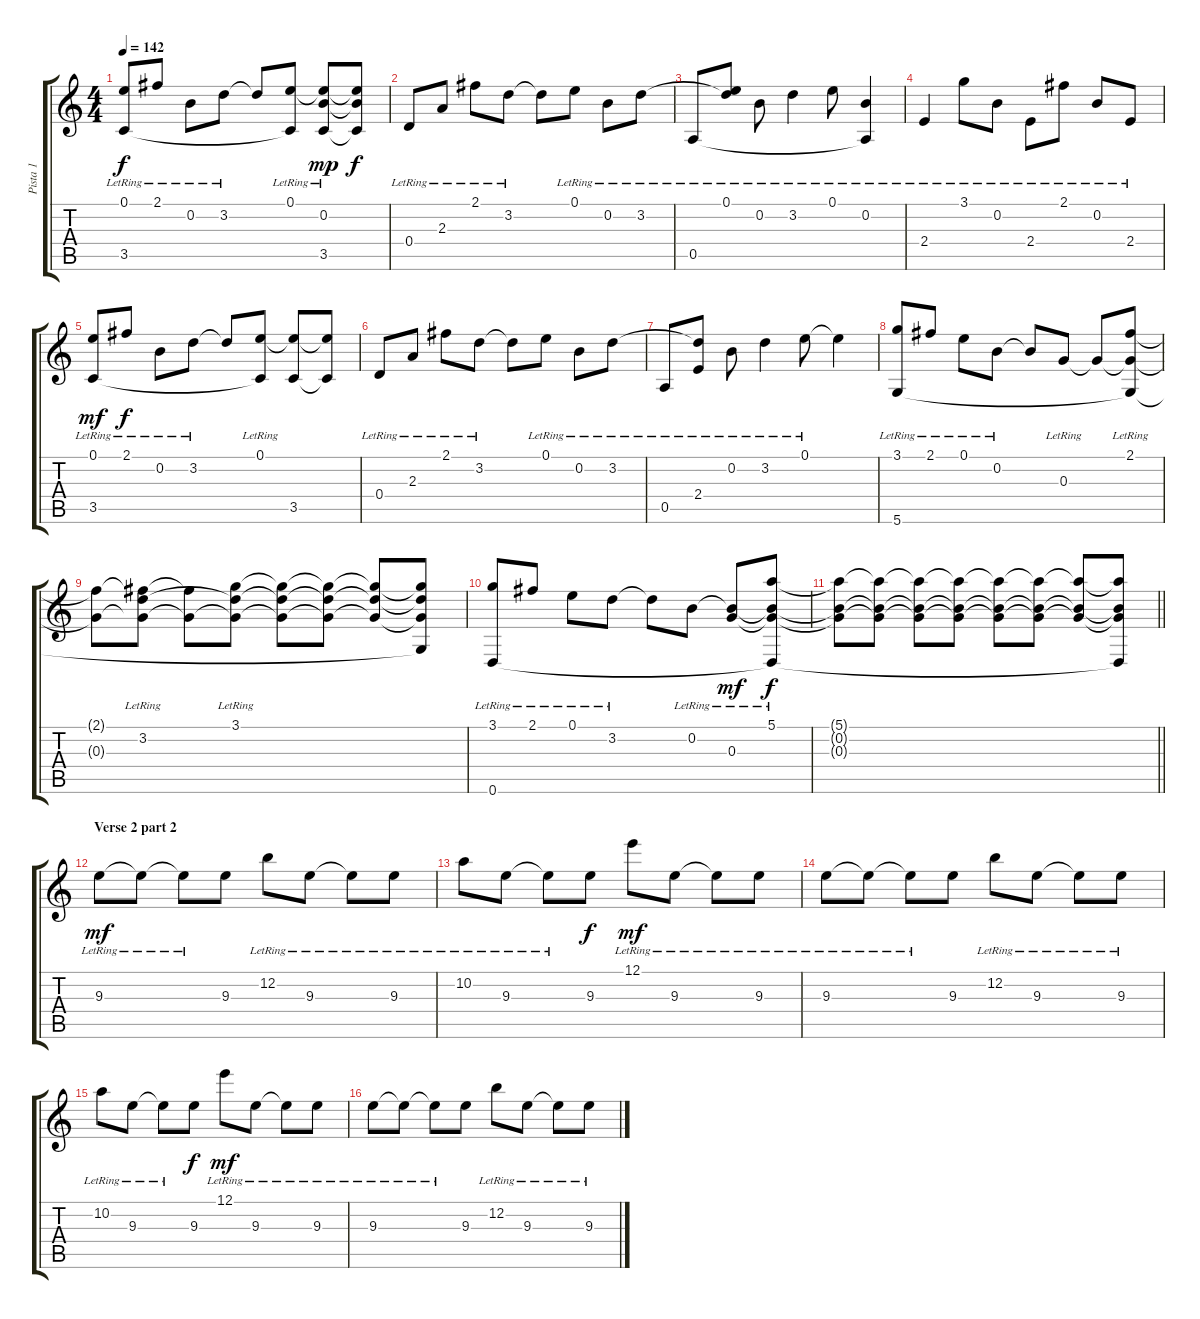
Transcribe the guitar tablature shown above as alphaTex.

\track ("Pista 1" "Pista 1") {instrument acousticguitarsteel}
\staff {score tabs}
\tuning (E4 B3 G3 D3 A2 D2) {hide}
\ts (4 4)
\tempo 142
\clef g2
\ks c
(0.1{lr} 3.5{lr}).8{dy f} 2.1{lr}.8 0.2{lr}.8 3.2{lr}.8 3.2{t}.8 (0.1{lr} 3.5{t}).8 (0.1{t} 0.2{lr} 3.5).8{dy mp} (0.1{t} 0.2{t} 3.5{t}).8{dy f} |
0.4{lr}.8 2.3{lr}.8 2.1{lr}.8 3.2{lr}.8 3.2{t}.8 0.1{lr}.8 0.2{lr}.8 3.2{lr}.8 |
0.5{lr}.8 (0.1{lr} 3.2{t}).8 0.2{lr}.8 3.2{lr}.4 0.1{lr}.8 (0.2{lr} 0.5{t}).4 |
2.4{lr}.4 3.1{lr}.8 0.2{lr}.8 2.4{lr}.8 2.1{lr}.8 0.2{lr}.8 2.4{lr}.8 |
(0.1{lr} 3.5{lr}).8{dy mf} 2.1{lr}.8{dy f} 0.2{lr}.8 3.2{lr}.8 3.2{t}.8 (0.1{lr} 3.5{t}).8 (0.1{t} 3.5).8 (0.1{t} 3.5{t}).8 |
0.4{lr}.8 2.3{lr}.8 2.1{lr}.8 3.2{lr}.8 3.2{t}.8 0.1{lr}.8 0.2{lr}.8 3.2{lr}.8 |
0.5{lr}.8 (3.2{t} 2.4{lr}).8 0.2{lr}.8 3.2{lr}.4 0.1{lr}.8 0.1{t}.4 |
(3.1{lr} 5.6{lr}).8 2.1{lr}.8 0.1{lr}.8 0.2{lr}.8 0.2{t}.8 0.3{lr}.8 0.3{t}.8 (2.1{lr} 0.3{t} 5.6{t}).8 |
(2.1{t} 0.3{t}).8 (2.1{t} 3.2{lr} 0.3{t}).8 (2.1{t} 0.3{t}).8 (3.1{lr} 3.2{t} 0.3{t}).8 (3.1{t} 3.2{t} 0.3{t}).8 (3.1{t} 3.2{t} 0.3{t}).8 (3.1{t} 3.2{t} 0.3{t}).8 (3.1{t} 3.2{t} 0.3{t} 5.6{t}).8 |
(3.1{lr} 0.6{lr}).8 2.1{lr}.8 0.1{lr}.8 3.2{lr}.8 3.2{t}.8 0.2{lr}.8 (0.2{t} 0.3{lr}).8{dy mf} (5.1{lr} 0.2{t} 0.3{t} 0.6{t}).8{dy f} |
\barLineRight lightlight
(5.1{t} 0.2{t} 0.3{t}).8 (5.1{t} 0.2{t} 0.3{t}).8 (5.1{t} 0.2{t} 0.3{t}).8 (5.1{t} 0.2{t} 0.3{t}).8 (5.1{t} 0.2{t} 0.3{t}).8 (5.1{t} 0.2{t} 0.3{t}).8 (5.1{t} 0.2{t} 0.3{t}).8 (5.1{t} 0.2{t} 0.3{t} 0.6{t}).8 |
\section ("" "Verse 2 part 2")
9.3{lr}.8{dy mf instrument electricguitarjazz} 9.3{lr t}.8 9.3{lr t}.8 9.3.8 12.2{lr}.8 9.3{lr}.8 9.3{lr t}.8 9.3{lr}.8 |
10.2{lr}.8 9.3{lr}.8 9.3{lr t}.8 9.3.8{dy f} 12.1{lr}.8{dy mf} 9.3{lr}.8 9.3{lr t}.8 9.3{lr}.8 |
9.3{lr}.8 9.3{lr t}.8 9.3{lr t}.8 9.3.8 12.2{lr}.8 9.3{lr}.8 9.3{lr t}.8 9.3{lr}.8 |
10.2{lr}.8 9.3{lr}.8 9.3{lr t}.8 9.3.8{dy f} 12.1{lr}.8{dy mf} 9.3{lr}.8 9.3{lr t}.8 9.3{lr}.8 |
9.3{lr}.8 9.3{lr t}.8 9.3{lr t}.8 9.3.8 12.2{lr}.8 9.3{lr}.8 9.3{lr t}.8 9.3{lr}.8
